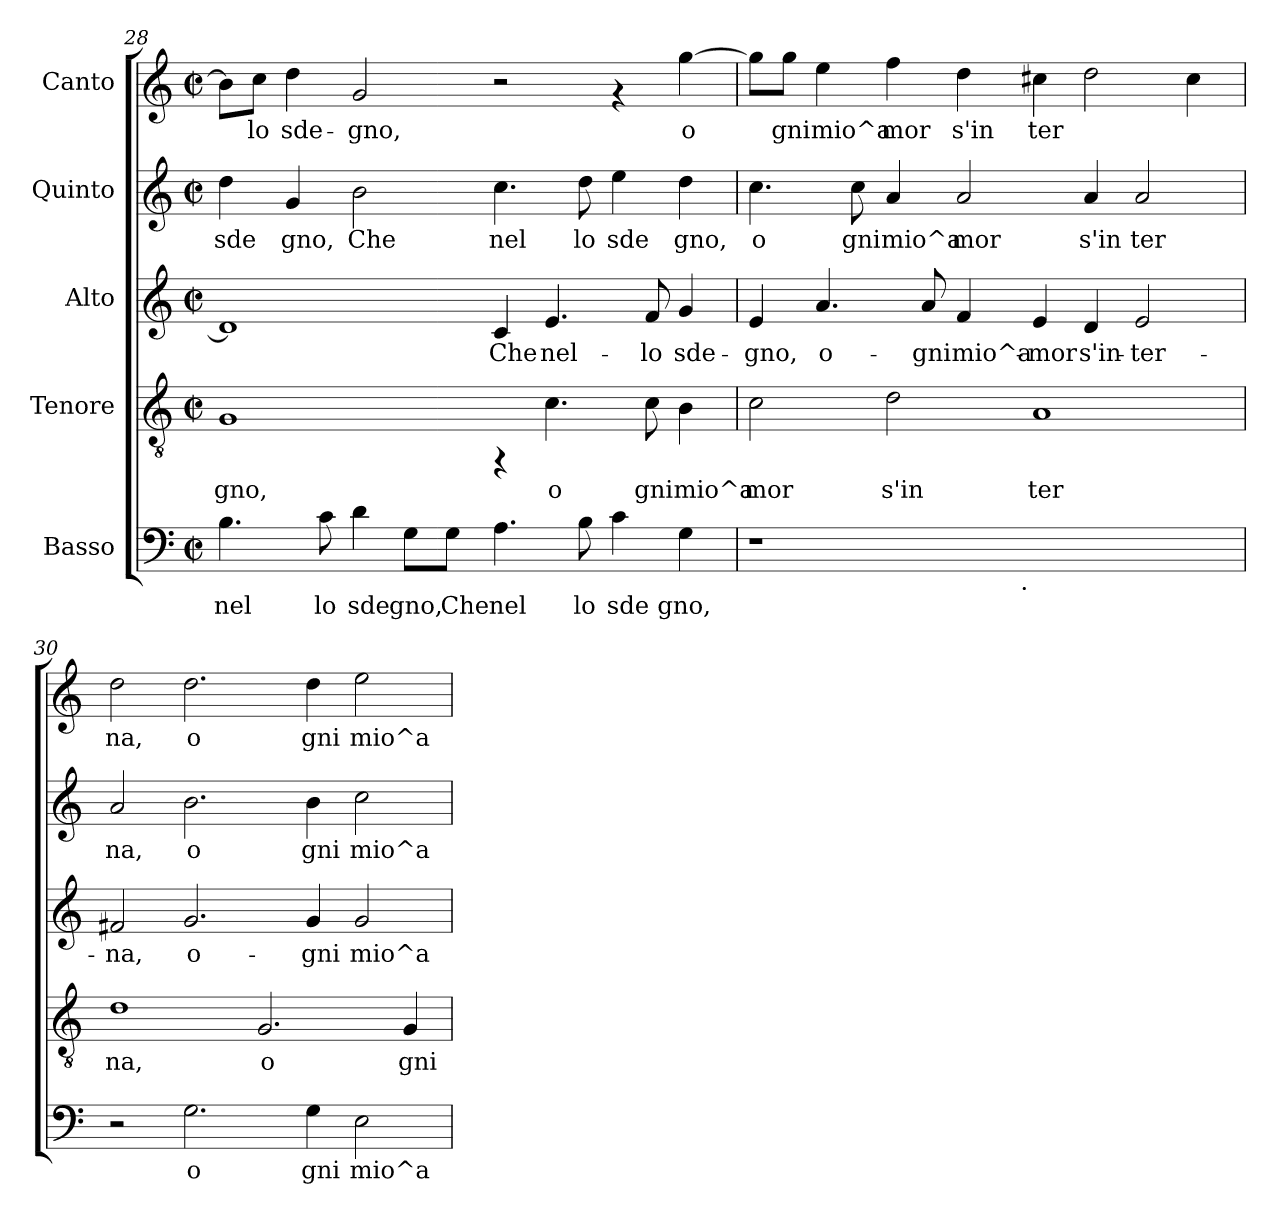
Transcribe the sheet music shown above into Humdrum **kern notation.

**kern	**text	**kern	**text	**kern	**text	**kern	**text	**kern	**text
*part5	*part5	*part4	*part4	*part3	*part3	*part2	*part2	*part1	*part1
*staff5	*staff5	*staff4	*staff4	*staff3	*staff3	*staff2	*staff2	*staff1	*staff1
*I"Basso	*	*I"Tenore	*	*I"Alto	*	*I"Quinto	*	*I"Canto	*
*clefF4	*	*clefGv2	*	*clefG2	*	*clefG2	*	*clefG2	*
*k[]	*	*k[]	*	*k[]	*	*k[]	*	*k[]	*
*C:	*	*C:	*	*C:	*	*C:	*	*C:	*
*M2/2	*	*M2/2	*	*M2/2	*	*M2/2	*	*M2/2	*
*met(c|)	*	*met(c|)	*	*met(c|)	*	*met(c|)	*	*met(c|)	*
=28	=28	=28	=28	=28	=28	=28	=28	=28	=28
!	!LO:LY:b:rj	!	!LO:LY:b:cj	!	!LO:LY:b:rj	!	!LO:LY:b:cj	!	!LO:LY:b:rj
4.B\	nel	1G	gno,	1d]	.	4dd\	sde	8b\L]	--
!	!	!	!	!	!	!	!	!	!LO:LY:b:rj
.	.	.	.	.	.	.	.	8cc\J	-lo
!	!	!	!	!	!	!	!LO:LY:b:cj	!	!LO:LY:b:rj
.	.	.	.	.	.	4g/	gno,	4dd\	sde-
!	!LO:LY:b:rj	!	!	!	!	!	!	!	!
8c\	lo	.	.	.	.	.	.	.	.
!	!LO:LY:b:rj	!	!	!	!	!	!LO:LY:b:cj	!	!LO:LY:b:rj
4d\	sde	.	.	.	.	2b\	Che	2g/	-gno,
!	!LO:LY:b:rj	!	!	!	!	!	!	!	!
8G\L	gno,	.	.	.	.	.	.	.	.
!	!LO:LY:b:rj	!	!	!	!	!	!	!	!
8G\J	Che	.	.	.	.	.	.	.	.
!	!LO:LY:b:rj	!	!	!	!LO:LY:b:rj	!	!LO:LY:b:cj	!	!
4.A\	nel	4rFF	.	4c/	Che	4.cc\	nel	2r	.
!	!	!	!LO:LY:b:cj	!	!LO:LY:b:rj	!	!	!	!
.	.	4.c\	o	4.e/	nel-	.	.	.	.
!	!LO:LY:b:rj	!	!	!	!	!	!LO:LY:b:cj	!	!
8B\	lo	.	.	.	.	8dd\	lo	.	.
!	!LO:LY:b:rj	!	!	!	!	!	!LO:LY:b:cj	!	!
4c\	sde	.	.	.	.	4ee\	sde	4rf	.
!	!	!	!LO:LY:b:cj	!	!LO:LY:b:rj	!	!	!	!
.	.	8c\	gni	8f/	-lo	.	.	.	.
!	!LO:LY:b:rj	!	!LO:LY:b:cj	!	!LO:LY:b:rj	!	!LO:LY:b:cj	!	!LO:LY:b:rj
4G\	gno,	4B\	mio^a	4g/	sde-	4dd\	gno,	[<4gg\	o-
!!LO:LB:g=z
=29	=29	=29	=29	=29	=29	=29	=29	=29	=29
!	!	!	!LO:LY:b:cj	!	!LO:LY:b:rj	!	!LO:LY:b:cj	!	!LO:LY:b:rj
*^	*	*	*	*	*	*	*	*	*
1r	2ryy	.	2c\	mor	4e/	-gno,	4.cc\	o	8gg\L]	--
!	!	!	!	!	!	!	!	!	!	!LO:LY:b:rj
.	.	.	.	.	.	.	.	.	8gg\J	-gni
!	!	!	!	!	!	!LO:LY:b:rj	!	!	!	!LO:LY:b:rj
.	.	.	.	.	4.a/	o-	.	.	4ee\	mio^a
!	!	!	!	!	!	!	!	!LO:LY:b:cj	!	!
.	.	.	.	.	.	.	8cc\	gni	.	.
!	!	!	!	!LO:LY:b:cj	!	!	!	!LO:LY:b:cj	!	!LO:LY:b:rj
.	4ryy	.	2d\	s'in	.	.	4a/	mio^a	4ff\	mor
!	!	!	!	!	!	!LO:LY:b:rj	!	!	!	!
.	.	.	.	.	8a/	-gni	.	.	.	.
!	!	!	!	!	!	!LO:LY:b:rj	!	!LO:LY:b:cj	!	!LO:LY:b:rj
.	8...ryy	.	.	.	4f/	mio^a-	2a/	mor	4dd\	s'in
!	!LO:TX:b:t=.	!	!	!	!	!	!	!	!	!
.	1ryy	.	.	.	.	.	.	.	.	.
!	!	!	!	!LO:LY:b:cj	!	!LO:LY:b:rj	!	!	!	!LO:LY:b:rj
1ryy	.	.	1A	ter	4e/	-mor	.	.	4cc#X\	ter
!	!	!	!	!	!	!LO:LY:b:rj	!	!LO:LY:b:cj	!	!LO:LY:b:rj
.	.	.	.	.	4d/	s'in-	4a/	s'in	2dd\	.
!	!	!	!	!	!	!LO:LY:b:rj	!	!LO:LY:b:cj	!	!
.	.	.	.	.	2e/	-ter-	2a/	ter	.	.
!	!	!	!	!	!	!	!	!	!	!LO:LY:b:rj
.	.	.	.	.	.	.	.	.	4cc#\	.
.	64ryy	.	.	.	.	.	.	.	.	.
=30	=30	=30	=30	=30	=30	=30	=30	=30	=30	=30
!	!	!	!	!LO:LY:b:cj	!	!LO:LY:b:rj	!	!LO:LY:b:cj	!	!LO:LY:b:rj
*v	*v	*	*	*	*	*	*	*	*	*
2r	.	1d	na,	2f#X/	-na,	2a/	na,	2dd\	na,
!	!LO:LY:b:rj	!	!	!	!LO:LY:b:rj	!	!LO:LY:b:cj	!	!LO:LY:b:rj
2.G\	o	.	.	2.g/	o-	2.b\	o	2.dd\	o
!	!	!	!LO:LY:b:cj	!	!	!	!	!	!
.	.	2.G/	o	.	.	.	.	.	.
!	!LO:LY:b:rj	!	!	!	!LO:LY:b:rj	!	!LO:LY:b:cj	!	!LO:LY:b:rj
4G\	gni	.	.	4g/	-gni	4b\	gni	4dd\	gni
!	!LO:LY:b:rj	!	!	!	!LO:LY:b:rj	!	!LO:LY:b:cj	!	!LO:LY:b:rj
2E\	mio^a	.	.	2g/	mio^a-	2cc\	mio^a	2ee\	mio^a
!	!	!	!LO:LY:b:cj	!	!	!	!	!	!
.	.	4G/	gni	.	.	.	.	.	.
=	=	=	=	=	=	=	=	=	=
*-	*-	*-	*-	*-	*-	*-	*-	*-	*-
